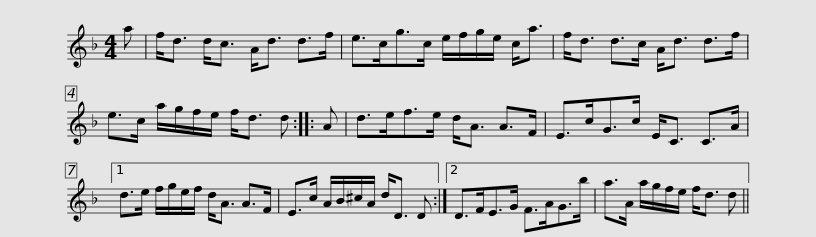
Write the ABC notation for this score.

X:1
L:1/8
M:4/4
I:linebreak $
K:F
V:1 treble
V:1
 a | f<d d<c A<d d>f | e>cg>c e/f/g/e/ c<a | f<d d>c A<d d>f | e>c a/g/f/e/ f<d d :: %5
 A |$ d>ef>e d<A A>F | E>cG>c E<C C>A |1 d>e f/g/e/f/ d<A A>F | E>c A/B/^c/A/ d<D D :|2$ %10
 D>FE>G F>AG>b | a>A a/g/f/e/ f<d d || %12
